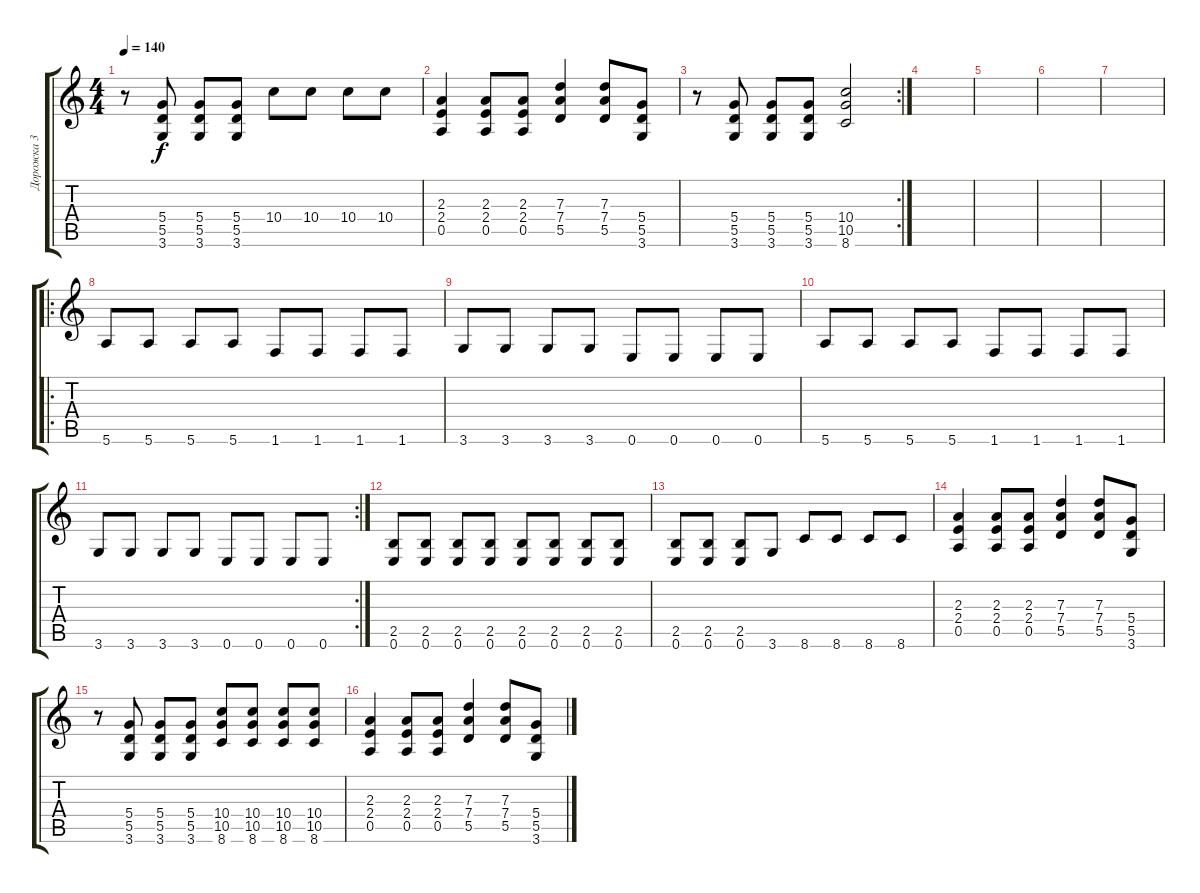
\track ("Дорожка 3" "Дорожка 3") {instrument overdrivenguitar}
\staff {score tabs}
\tuning (E4 B3 G3 D3 A2 E2) {hide}
\ts (4 4)
\tempo 140
\clef g2
\ks c
r.8{dy f} (5.4 5.5 3.6).8 (5.4 5.5 3.6).8 (5.4 5.5 3.6).8 10.4.8 10.4.8 10.4.8 10.4.8 |
(2.3 2.4 0.5).4 (2.3 2.4 0.5).8 (2.3 2.4 0.5).8 (7.3 7.4 5.5).4 (7.3 7.4 5.5).8 (5.4 5.5 3.6).8 |
\rc 2
r.8 (5.4 5.5 3.6).8 (5.4 5.5 3.6).8 (5.4 5.5 3.6).8 (10.4 10.5 8.6).2 |
|
|
|
|
\ro
5.6.8 5.6.8 5.6.8 5.6.8 1.6.8 1.6.8 1.6.8 1.6.8 |
3.6.8 3.6.8 3.6.8 3.6.8 0.6.8 0.6.8 0.6.8 0.6.8 |
5.6.8 5.6.8 5.6.8 5.6.8 1.6.8 1.6.8 1.6.8 1.6.8 |
\rc 2
3.6.8 3.6.8 3.6.8 3.6.8 0.6.8 0.6.8 0.6.8 0.6.8 |
(2.5 0.6).8 (2.5 0.6).8 (2.5 0.6).8 (2.5 0.6).8 (2.5 0.6).8 (2.5 0.6).8 (2.5 0.6).8 (2.5 0.6).8 |
(2.5 0.6).8 (2.5 0.6).8 (2.5 0.6).8 3.6.8 8.6.8 8.6.8 8.6.8 8.6.8 |
(2.3 2.4 0.5).4 (2.3 2.4 0.5).8 (2.3 2.4 0.5).8 (7.3 7.4 5.5).4 (7.3 7.4 5.5).8 (5.4 5.5 3.6).8 |
r.8 (5.4 5.5 3.6).8 (5.4 5.5 3.6).8 (5.4 5.5 3.6).8 (10.4 10.5 8.6).8 (10.4 10.5 8.6).8 (10.4 10.5 8.6).8 (10.4 10.5 8.6).8 |
(2.3 2.4 0.5).4 (2.3 2.4 0.5).8 (2.3 2.4 0.5).8 (7.3 7.4 5.5).4 (7.3 7.4 5.5).8 (5.4 5.5 3.6).8
